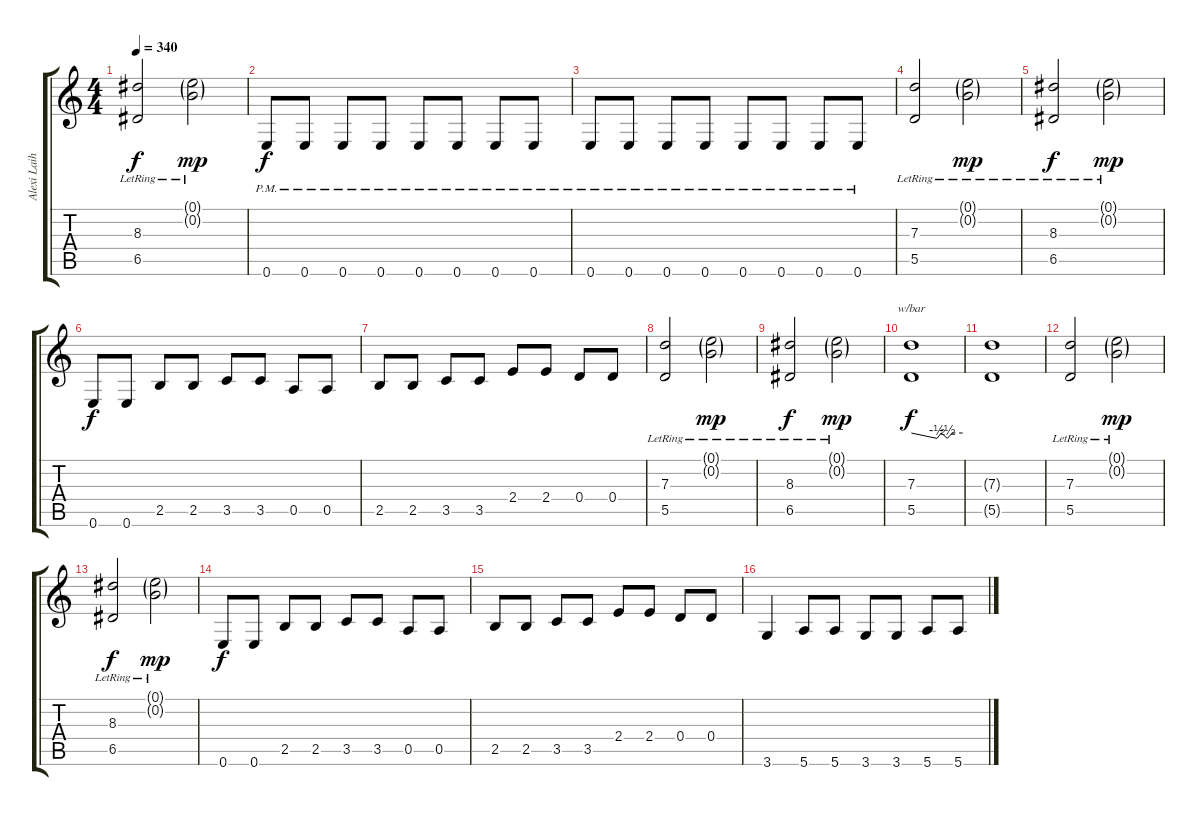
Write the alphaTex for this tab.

\track ("Alexi Laiho Lead" "Alexi Laih") {instrument overdrivenguitar}
\staff {score tabs}
\tuning (E4 B3 G3 D3 A2 E2) {hide}
\ts (4 4)
\tempo 340
\clef g2
\ks c
(8.3{lr} 6.5{lr}).2{dy f} (0.1{g} 0.2{g lr}).2{dy mp} |
0.6{pm}.8{dy f} 0.6{pm}.8 0.6{pm}.8 0.6{pm}.8 0.6{pm}.8 0.6{pm}.8 0.6{pm}.8 0.6{pm}.8 |
0.6{pm}.8 0.6{pm}.8 0.6{pm}.8 0.6{pm}.8 0.6{pm}.8 0.6{pm}.8 0.6{pm}.8 0.6{pm}.8 |
(7.3{lr} 5.5{lr}).2 (0.1{g} 0.2{g lr}).2{dy mp} |
(8.3{lr} 6.5{lr}).2{dy f} (0.1{g} 0.2{g lr}).2{dy mp} |
0.6.8{dy f} 0.6.8 2.5.8 2.5.8 3.5.8 3.5.8 0.5.8 0.5.8 |
2.5.8 2.5.8 3.5.8 3.5.8 2.4.8 2.4.8 0.4.8 0.4.8 |
(7.3{lr} 5.5{lr}).2 (0.1{g} 0.2{g lr}).2{dy mp} |
(8.3{lr} 6.5{lr}).2{dy f} (0.1{g} 0.2{g lr}).2{dy mp} |
(7.3 5.5).1{tbe (custom default 0 0 30 -2 35 0 42 -2 48 0 60 0) dy f} |
(7.3{t} 5.5{t}).1 |
(7.3{lr} 5.5{lr}).2 (0.1{g} 0.2{g lr}).2{dy mp} |
(8.3{lr} 6.5{lr}).2{dy f} (0.1{g} 0.2{g lr}).2{dy mp} |
0.6.8{dy f} 0.6.8 2.5.8 2.5.8 3.5.8 3.5.8 0.5.8 0.5.8 |
2.5.8 2.5.8 3.5.8 3.5.8 2.4.8 2.4.8 0.4.8 0.4.8 |
3.6.4 5.6.8 5.6.8 3.6.8 3.6.8 5.6.8 5.6.8
